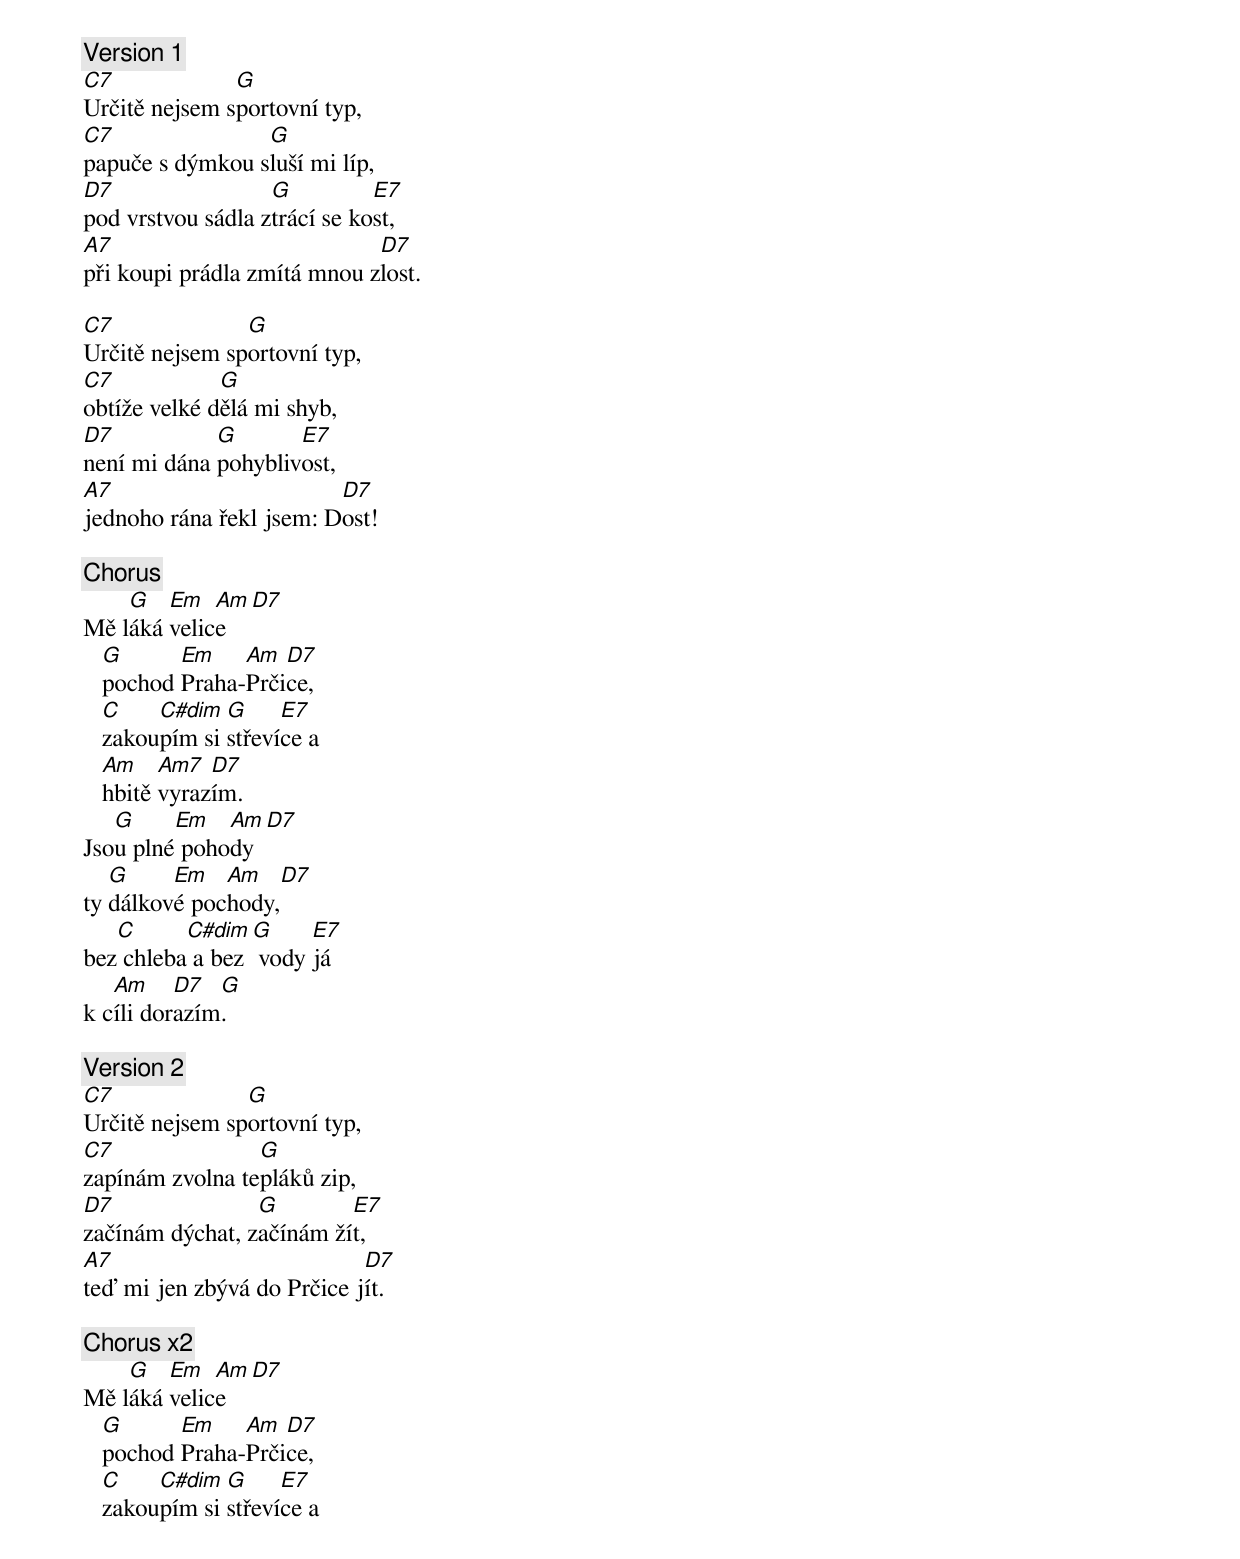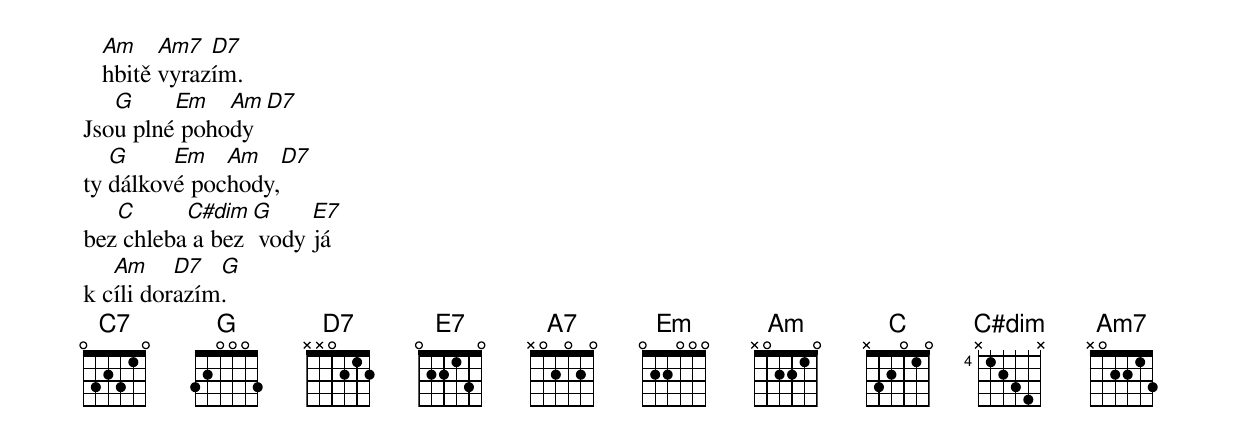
[Version 1]
C7             G
Určitě nejsem sportovní typ,
C7               G
papuče s dýmkou sluší mi líp,
D7                 G          E7
pod vrstvou sádla ztrácí se kost,
A7                           D7
při koupi prádla zmítá mnou zlost.

C7              G
Určitě nejsem sportovní typ,
C7            G
obtíže velké dělá mi shyb,
D7           G       E7
není mi dána pohyblivost,
A7                       D7
jednoho rána řekl jsem: Dost!

[Chorus]
    G   Em   Am  D7
Mě láká velice
   G      Em    Am  D7
   pochod Praha-Prčice,
   C    C#dim  G     E7
   zakoupím si střevíce a
   Am    Am7  D7
   hbitě vyrazím.
   G     Em   Am  D7
Jsou plné pohody
   G     Em   Am   D7
ty dálkové pochody,
   C      C#dim G     E7
bez chleba a bez vody já
   Am     D7  G
k cíli dorazím.

[Version 2]
C7              G
Určitě nejsem sportovní typ,
C7               G
zapínám zvolna tepláků zip,
D7               G        E7
začínám dýchat, začínám žít,
A7                          D7
teď mi jen zbývá do Prčice jít.

[Chorus x2]
    G   Em   Am  D7
Mě láká velice
   G      Em    Am  D7
   pochod Praha-Prčice,
   C    C#dim  G     E7
   zakoupím si střevíce a
   Am    Am7  D7
   hbitě vyrazím.
   G     Em   Am  D7
Jsou plné pohody
   G     Em   Am   D7
ty dálkové pochody,
   C      C#dim G     E7
bez chleba a bez vody já
   Am     D7  G
k cíli dorazím.
